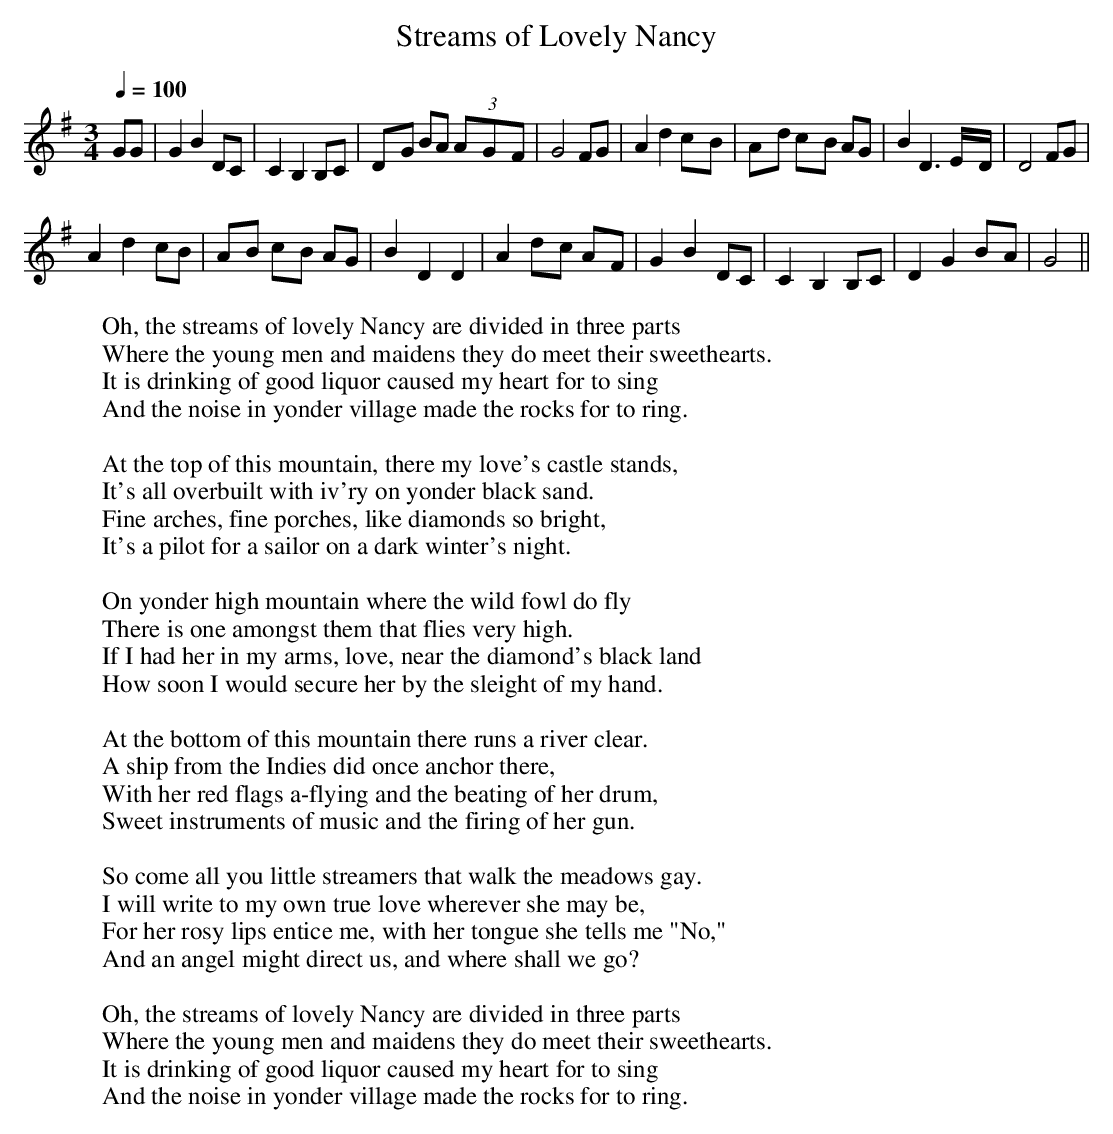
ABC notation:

X:1
T:Streams of Lovely Nancy
M:3/4
L:1/8
Q:1/4=100
W:Oh, the streams of lovely Nancy are divided in three parts
W:Where the young men and maidens they do meet their sweethearts.
W:It is drinking of good liquor caused my heart for to sing
W:And the noise in yonder village made the rocks for to ring.
W:
W:At the top of this mountain, there my love's castle stands,
W:It's all overbuilt with iv'ry on yonder black sand.
W:Fine arches, fine porches, like diamonds so bright,
W:It's a pilot for a sailor on a dark winter's night.
W:
W:On yonder high mountain where the wild fowl do fly
W:There is one amongst them that flies very high.
W:If I had her in my arms, love, near the diamond's black land
W:How soon I would secure her by the sleight of my hand.
W:
W:At the bottom of this mountain there runs a river clear.
W:A ship from the Indies did once anchor there,
W:With her red flags a-flying and the beating of her drum,
W:Sweet instruments of music and the firing of her gun.
W:
W:So come all you little streamers that walk the meadows gay.
W:I will write to my own true love wherever she may be,
W:For her rosy lips entice me, with her tongue she tells me "No,"
W:And an angel might direct us, and where shall we go?
W:
W:Oh, the streams of lovely Nancy are divided in three parts
W:Where the young men and maidens they do meet their sweethearts.
W:It is drinking of good liquor caused my heart for to sing
W:And the noise in yonder village made the rocks for to ring.
K:G
GG |G2 B2 DC|C2 B,2 B,C|D-G BA (3A-G-F|G4 FG|\
A2 d2 c-B|A-d c-B AG|B2 D3E/-D/|D4 FG|
A2 d2 cB|A-B c-B AG|B2 D2 D2|A2 d-c A-F|\
G2 B2 DC|C2 B,2 B,C|D2 G2 B-A|G4 ||
